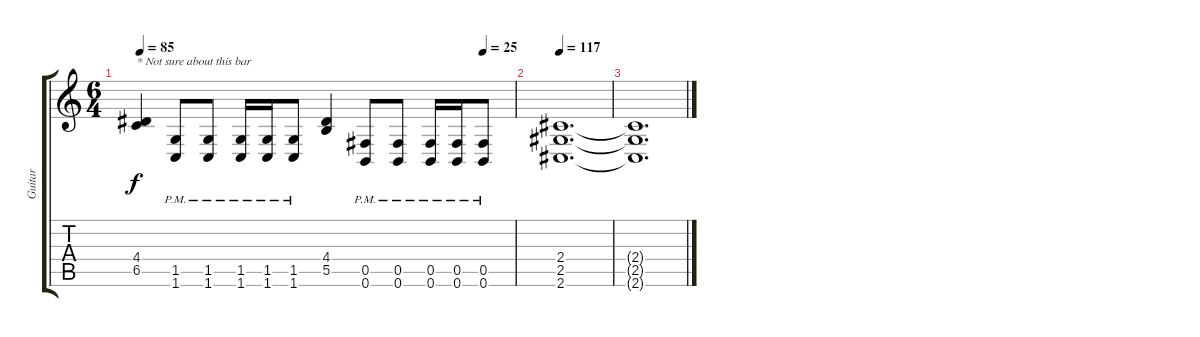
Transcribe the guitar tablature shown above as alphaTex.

\track ("Guitar" "Guitar") {instrument distortionguitar}
\staff {score tabs}
\tuning (Db4 Ab3 E3 B2 Gb2 B1) {hide}
\ts (6 4)
\tempo 85
\tempo (25 0.9166666666666666)
\clef g2
\ks c
(4.4 6.5).4{txt "* Not sure about this bar" dy f} (1.5{pm} 1.6{pm}).8 (1.5{pm} 1.6{pm}).8 (1.5{pm} 1.6{pm}).16 (1.5{pm} 1.6{pm}).16 (1.5{pm} 1.6{pm}).8 (4.4 5.5).4 (0.5{pm} 0.6{pm}).8 (0.5{pm} 0.6{pm}).8 (0.5{pm} 0.6{pm}).16 (0.5{pm} 0.6{pm}).16 (0.5{pm} 0.6{pm}).8 |
\tempo 117
(2.4 2.5 2.6).1{d} |
(2.4{t} 2.5{t} 2.6{t}).1{d}
